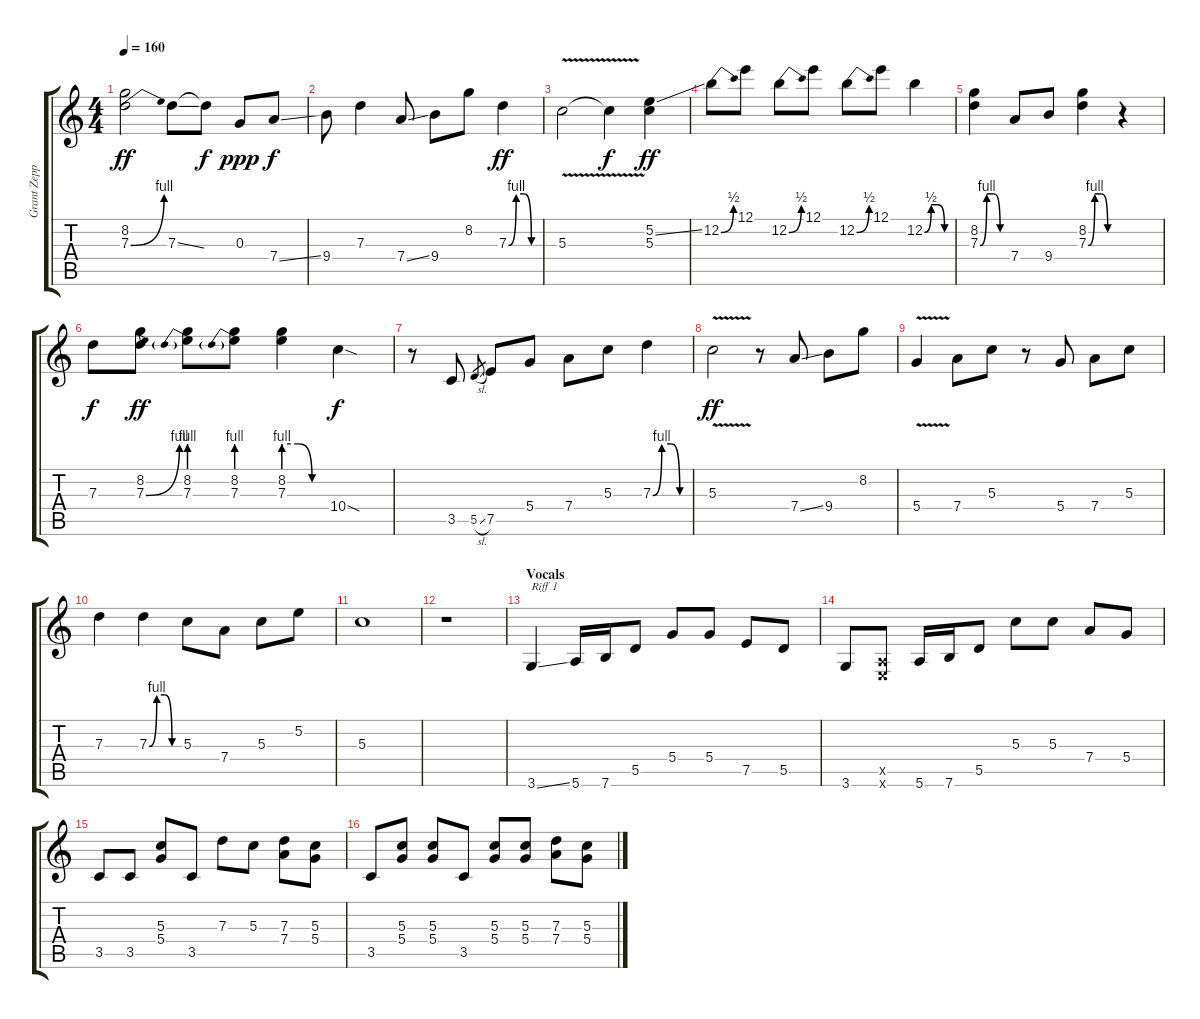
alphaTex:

\track ("Grant Zeppelin" "Grant Zepp") {instrument distortionguitar}
\staff {score tabs}
\tuning (E4 B3 G3 D3 A2 E2) {hide}
\ts (4 4)
\tempo 160
\clef g2
\ks c
(8.2 7.3{be (bend 0 0 60 4)}).2{dy ff} 7.3{ss}.8 7.3{t}.8{dy f} 0.3.8{dy ppp} 7.4{ss}.8{dy f} |
9.4.8 7.3.4 7.4{ss}.8 9.4.8 8.2.8 7.3{be (custom 0 0 15 4 30 4 45 0 60 0)}.4{dy ff} |
5.3{v}.2 5.3{t}.4{dy f} (5.2{ss} 5.3).4{dy ff} |
12.2{be (bend 0 0 60 2)}.8 12.1.8 12.2{be (bend 0 0 60 2)}.8 12.1.8 12.2{be (bend 0 0 60 2)}.8 12.1.8 12.2{be (custom 0 0 15 2 30 2 45 0 60 0)}.4 |
(8.2 7.3{be (custom 0 0 15 4 30 4 45 0 60 0)}).4 7.4.8 9.4.8 (8.2 7.3{be (custom 0 0 15 4 30 4 45 0 60 0)}).4 r.4 |
7.3.8{dy f} (8.2 7.3{be (bend 0 0 60 4)}).8{dy ff} (8.2 7.3{be (prebend 0 4 60 4)}).8 (8.2 7.3{be (prebend 0 4 60 4)}).8 (8.2 7.3{be (custom 0 4 20 4 40 0 60 0)}).4 10.4{sod}.4{dy f} |
r.8 3.5.8 5.5{sl}.8{gr} 7.5.8 5.4.8 7.4.8 5.3.8 7.3{be (custom 0 0 15 4 30 4 45 0 60 0)}.4 |
5.3{v}.2{dy ff} r.8 7.4{ss}.8 9.4.8 8.2.8 |
5.4{v}.4 7.4.8 5.3.8 r.8 5.4.8 7.4.8 5.3.8 |
7.3.4 7.3{be (custom 0 0 15 4 30 4 45 0 60 0)}.4 5.3.8 7.4.8 5.3.8 5.2.8 |
5.3.1 |
r.1 |
\section ("" "Vocals")
3.6{ss}.4{txt "Riff 1"} 5.6.16 7.6.16 5.5.8 5.4.8 5.4.8 7.5.8 5.5.8 |
3.6.8 (0.5{x} 0.6{x}).8 5.6.16 7.6.16 5.5.8 5.3.8 5.3.8 7.4.8 5.4.8 |
3.5.8 3.5.8 (5.3 5.4).8 3.5.8 7.3.8 5.3.8 (7.3 7.4).8 (5.3 5.4).8 |
3.5.8 (5.3 5.4).8 (5.3 5.4).8 3.5.8 (5.3 5.4).8 (5.3 5.4).8 (7.3 7.4).8 (5.3 5.4).8
